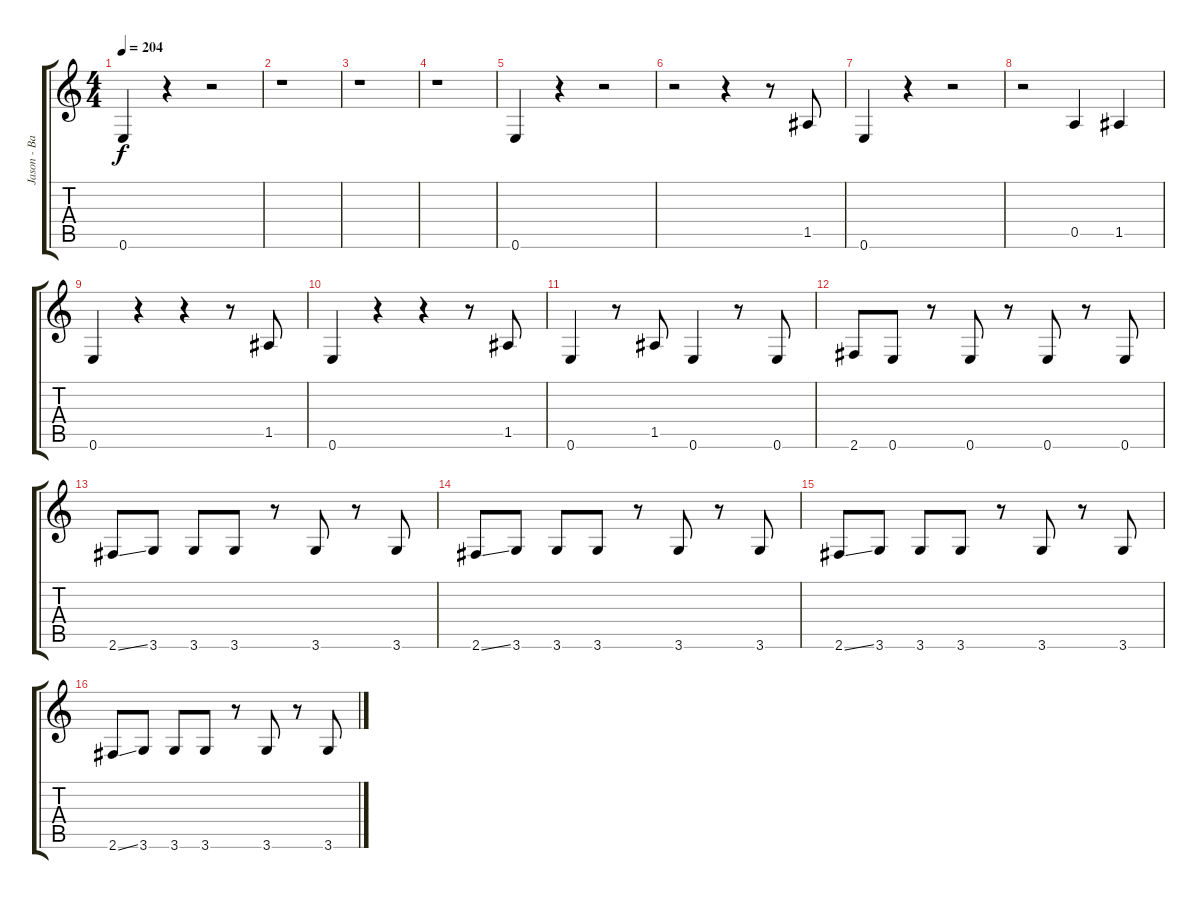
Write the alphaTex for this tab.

\track ("Jason - Bass" "Jason - Ba") {instrument electricbasspick}
\staff {score tabs}
\tuning (E4 B3 G3 D3 A2 E2) {hide}
\ts (4 4)
\tempo 204
\clef g2
\ks c
0.6.4{dy f} r.4 r.2 |
r.1 |
r.1 |
r.1 |
0.6.4 r.4 r.2 |
r.2 r.4 r.8 1.5.8 |
0.6.4 r.4 r.2 |
r.2 0.5.4 1.5.4 |
0.6.4 r.4 r.4 r.8 1.5.8 |
0.6.4 r.4 r.4 r.8 1.5.8 |
0.6.4 r.8 1.5.8 0.6.4 r.8 0.6.8 |
2.6.8 0.6.8 r.8 0.6.8 r.8 0.6.8 r.8 0.6.8 |
2.6{ss}.8 3.6.8 3.6.8 3.6.8 r.8 3.6.8 r.8 3.6.8 |
2.6{ss}.8 3.6.8 3.6.8 3.6.8 r.8 3.6.8 r.8 3.6.8 |
2.6{ss}.8 3.6.8 3.6.8 3.6.8 r.8 3.6.8 r.8 3.6.8 |
2.6{ss}.8 3.6.8 3.6.8 3.6.8 r.8 3.6.8 r.8 3.6.8
